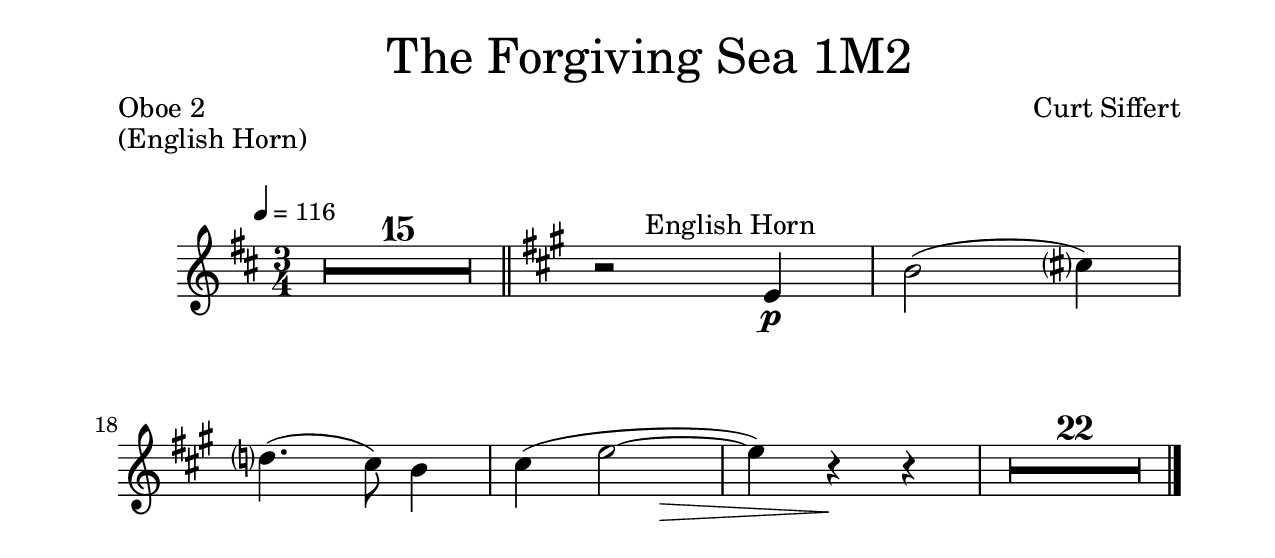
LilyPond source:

\version "2.16.0"
\include "english.ly"
\include "../lib/parts.ily"

\paper {
	ragged-last-bottom = ##t
}

\header {
	poet = \markup { 
		\override #'(baseline-skip . 2.5)
		\column {"Oboe 2" "(English Horn)" " "}
	}
}

\version "2.16.0"
\include "english.ly"

englishHornNotes = \relative c' {
	
	\tag #'part { \bar "||" \key d \major }
	
	\tag #'part { r2 a4\p^\markup { \halign #0.4 "English Horn"} | }
	\tag #'score { r2 a4\p^\markup { \smaller \halign #0.4 "English Horn"} | }
	
	\tag #'part { e'2( fs?4) | }
	\tag #'score { e2( fs4) | }
	
	\tag #'part { \break }
	
	\tag #'part { g?4.( fs8) e4 | }
	\tag #'score { g4.( fs8) e4 | }
	
	fs( 
		<< a2~ {s4 s\> } >> |
	a4) r\! r |
	
	R2.*22 
		
	\bar "|."	
	
}
oboeTwoNotes = \relative c' {

	\time 3/4
	\key d \major
	\set tieWaitForNote = ##t
	\textLengthOn	
	R2.*15 |

	\tag #'part { \transpose a e' \englishHornNotes }
	
	\tag #'score { \englishHornNotes }
		
}


<<
	\new Staff \relative c'' { 
		\everyPartScore
		\keepWithTag #'part \oboeTwoNotes
	}	
>>